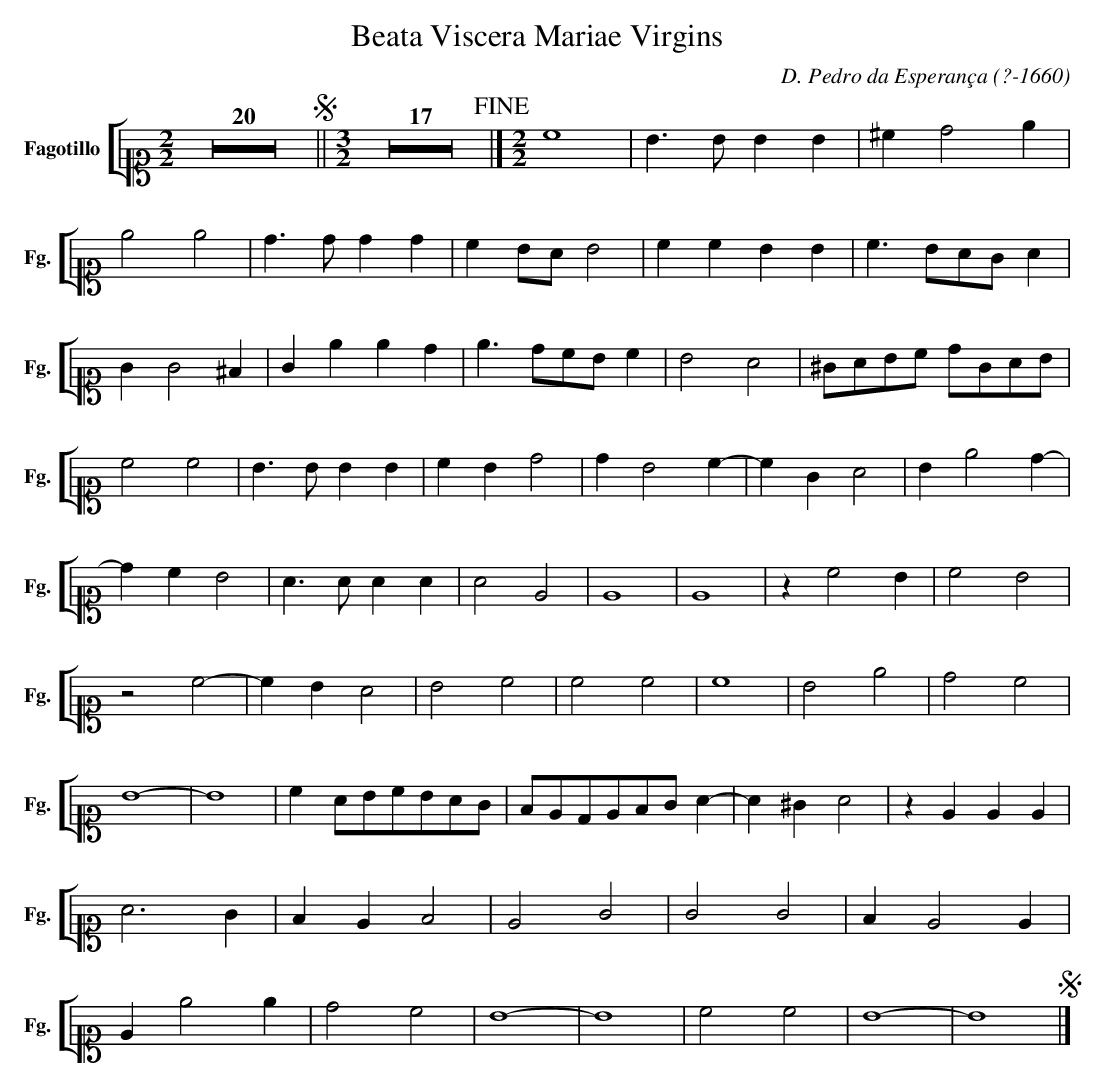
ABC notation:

X:1
T:Beata Viscera Mariae Virgins
C:D. Pedro da Esperan\,ca (?-1660)
M:2/2
L:1/2
K:C
V: 1 clef=alto1 name="Fagotillo" sname="Fg."
%%staves [ 1 ]
   Z20 !segno!|| \
   [M:3/2] Z17 !fine! |] \
   [M:2/2] c2 | B/>B/B/B/ | ^c/de/ | ee| d/>d/ d/d/ | c/B//A// B | c/c/ B/B/ | \
   c/>B/A//G// A/| G/G^F/ | G/ e/e/d/ | e/>d/c//B// c/ | BA| ^G//A//B//c// d//G//A//B// | cc| B/>B/ B/B/ | \
   c/B/ d|d/Bc/-|c/ G/A| B/ed/-|d/ c/ B | A/>A/A/A/ | AE | E2 | E2 | z/cB/ | \
   cB|zc-|c/ B/A|Bc|cc| c2|Be|dc|B2-|B2|c/A//B//c//B//A//G// | F//E//D//E//F//G// A/-|A/ ^G/ A |\
   z/E/ E/E/ | A>G| F/E/ F|EG| GG|F/EE/| E/ee/| dc| B2-|B2|cc|B2-|B2 !segno! |] \
